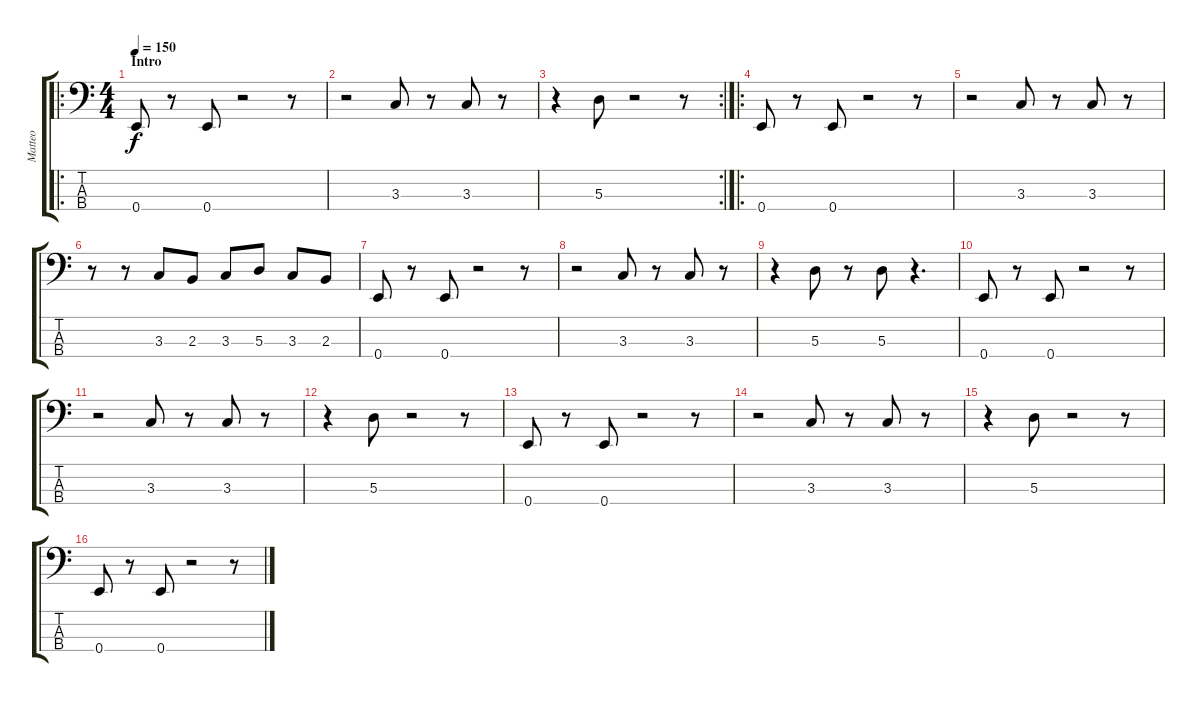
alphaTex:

\track ("Matteo" "Matteo") {instrument electricbassfinger}
\staff {score tabs}
\tuning (G2 D2 A1 E1) {hide}
\ro
\ts (4 4)
\section ("" "Intro")
\tempo 150
\clef f4
\ks c
0.4.8{dy f instrument electricbassfinger} r.8 0.4.8 r.2 r.8 |
r.2 3.3.8 r.8 3.3.8 r.8 |
\rc 2
r.4 5.3.8 r.2 r.8 |
\ro
0.4.8 r.8 0.4.8 r.2 r.8 |
r.2 3.3.8 r.8 3.3.8 r.8 |
r.8 r.8 3.3.8 2.3.8 3.3.8 5.3.8 3.3.8 2.3.8 |
0.4.8 r.8 0.4.8 r.2 r.8 |
r.2 3.3.8 r.8 3.3.8 r.8 |
r.4 5.3.8 r.8 5.3.8 r.4{d} |
0.4.8 r.8 0.4.8 r.2 r.8 |
r.2 3.3.8 r.8 3.3.8 r.8 |
r.4 5.3.8 r.2 r.8 |
0.4.8 r.8 0.4.8 r.2 r.8 |
r.2 3.3.8 r.8 3.3.8 r.8 |
r.4 5.3.8 r.2 r.8 |
0.4.8 r.8 0.4.8 r.2 r.8
